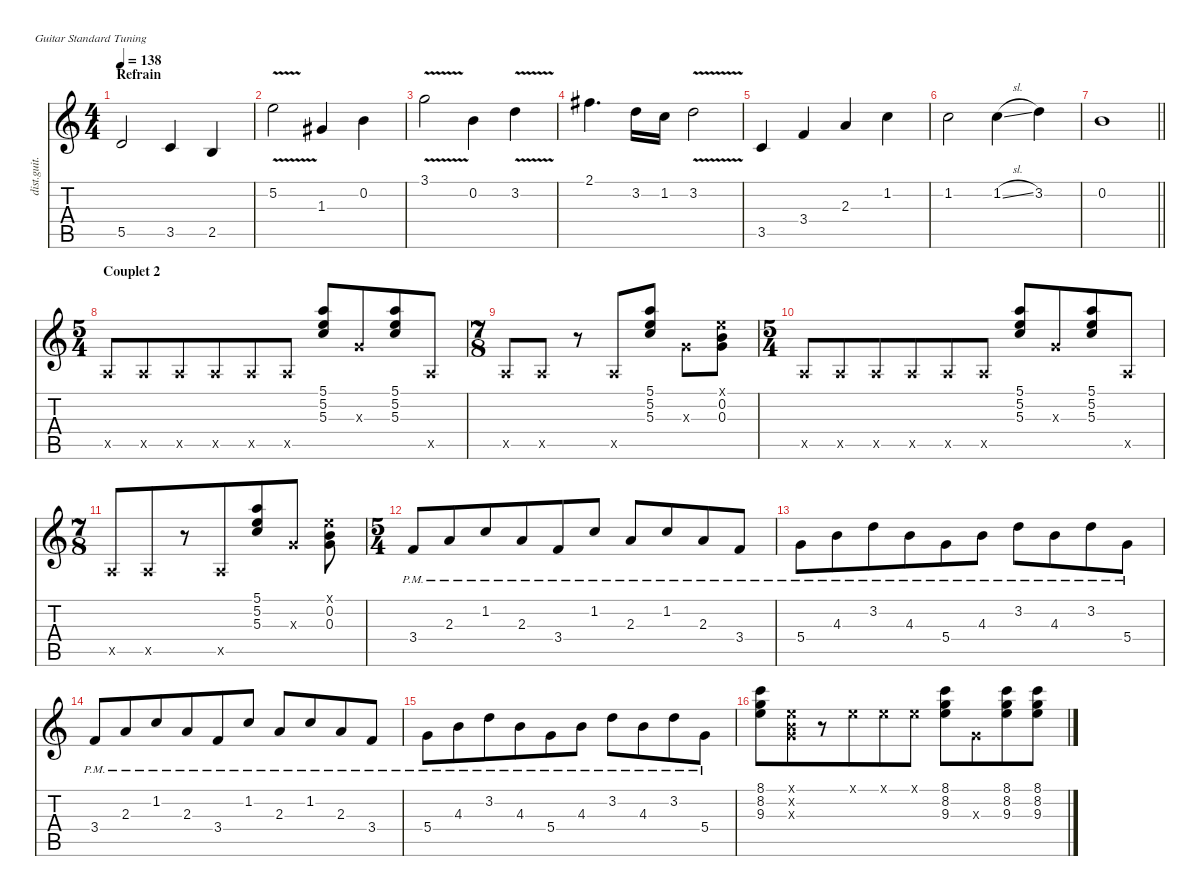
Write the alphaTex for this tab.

\defaultSystemsLayout 4
\hideDynamics
\bracketExtendMode nobrackets
\track ("Sylvain" "dist.guit.") {instrument distortionguitar}
\staff {score tabs}
\tuning (E4 B3 G3 D3 A2 E2)
\ts (4 4)
\beaming (8 2 2 2 2)
\section ("" "Refrain")
\tempo 138
\clef g2
\ks aminor
5.5.2{dy f} 3.5.4 2.5.4 |
5.2{v}.2 1.3{acc #}.4 0.2.4 |
3.1{v}.2 0.2.4 3.2{v}.4 |
2.1{acc #}.4{d} 3.2.16 1.2.16 3.2{v}.2 |
3.5.4 3.4.4 2.3.4 1.2.4 |
1.2.2 1.2{sl}.4 3.2.4 |
\barLineRight lightlight
0.2.1 |
\ts (5 4)
\beaming (8 6 4)
\section ("" "Couplet 2")
0.5{x}.8 0.5{x}.8 0.5{x}.8 0.5{x}.8 0.5{x}.8 0.5{x}.8 (5.3 5.2 5.1).8 0.3{x}.8 (5.3 5.1 5.2).8 0.5{x}.8 |
\ts (7 8)
\beaming (8 3 2 2)
0.5{x}.8 0.5{x}.8 r.8 0.5{x}.8 (5.3 5.2 5.1).8 0.3{x}.8 (0.3 0.1{x} 0.2).8 |
\ts (5 4)
\beaming (8 6 4)
0.5{x}.8 0.5{x}.8 0.5{x}.8 0.5{x}.8 0.5{x}.8 0.5{x}.8 (5.3 5.2 5.1).8 0.3{x}.8 (5.3 5.1 5.2).8 0.5{x}.8 |
\ts (7 8)
\beaming (8 6 4)
0.5{x}.8 0.5{x}.8 r.8 0.5{x}.8 (5.3 5.2 5.1).8 0.3{x}.8 (0.3 0.1{x} 0.2).8 |
\ts (5 4)
\beaming (8 6 4)
3.4{pm}.8 2.3{pm}.8 1.2{pm}.8 2.3{pm}.8 3.4{pm}.8 1.2{pm}.8 2.3{pm}.8 1.2{pm}.8 2.3{pm}.8 3.4{pm}.8 |
5.4{pm}.8 4.3{pm}.8 3.2{pm}.8 4.3{pm}.8 5.4{pm}.8 4.3{pm}.8 3.2{pm}.8 4.3{pm}.8 3.2{pm}.8 5.4{pm}.8 |
3.4{pm}.8 2.3{pm}.8 1.2{pm}.8 2.3{pm}.8 3.4{pm}.8 1.2{pm}.8 2.3{pm}.8 1.2{pm}.8 2.3{pm}.8 3.4{pm}.8 |
5.4{pm}.8 4.3{pm}.8 3.2{pm}.8 4.3{pm}.8 5.4{pm}.8 4.3{pm}.8 3.2{pm}.8 4.3{pm}.8 3.2{pm}.8 5.4{pm}.8 |
(8.1 8.2 9.3).8 (0.3{x} 0.2{x} 0.1{x}).8 r.8 0.1{x}.8 0.1{x}.8 0.1{x}.8 (8.1 8.2 9.3).8 0.3{x}.8 (9.3 8.2 8.1).8 (8.1 8.2 9.3).8
